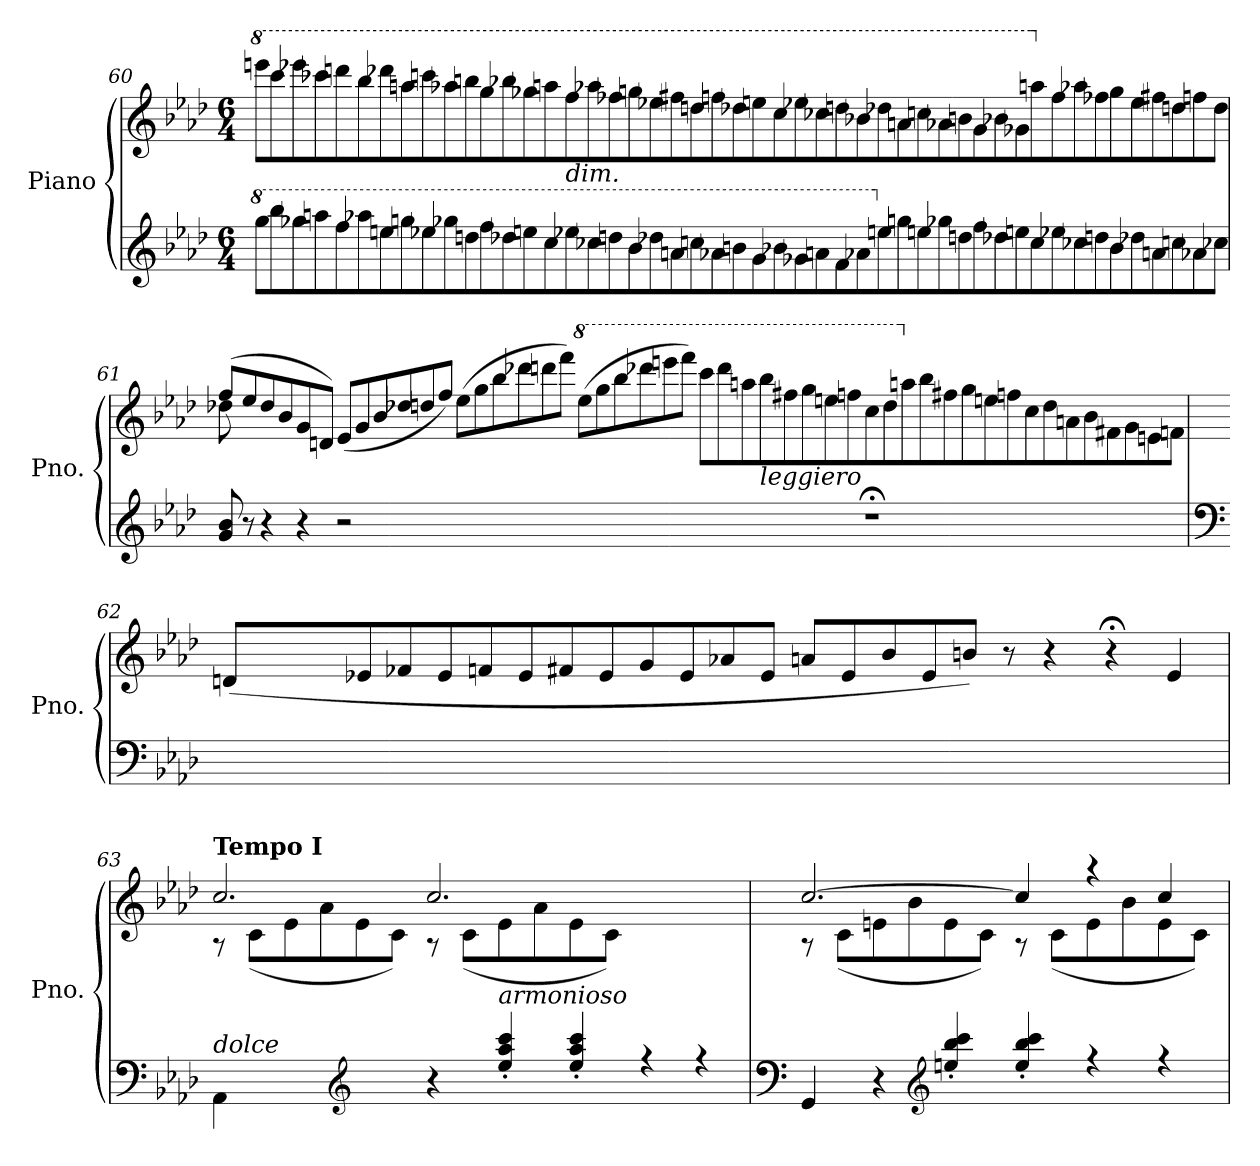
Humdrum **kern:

**kern	**kern
*part1	*part1
*staff2	*staff1
*I"Piano	*
*I'Pno.	*
!!LO:LB:g=z
*clefG2	*clefG2
*k[b-e-a-d-]	*k[b-e-a-d-]
*M6/4	*M6/4
*MM240	*MM240
*8va	*
*	*8va
=60	=60
8ggg\L	8eeeen\L
8bbb-\	8cccc\
8ggg-X\	8eeee-X\
8aaan\	8cccc-X\
8fff\	8ddddn\
8aaa-X\	8bbb-\
8eeen\	8dddd-X\
8gggn\	8aaan\
8eee-X\	8ccccn\
8ggg-X\	8aaa-X\
8dddn\	8bbbn\
8fff\	8ggg\
8ddd-X\	8bbb-X\
8eeen\	8ggg-X\
8ccc\	8aaan\
!	!LO:TX:b:i:t=dim.
8eee-X\	8fff\
8ccc-X\	8aaa-X\
8dddn\	8fff-X\
8bb-\	8gggn\
8ddd-X\	8eee-X\
8aan\	8fff#X\
8cccn\	8dddn\
8aa-X\	8fffn\
8bbn\	8ddd-X\
8gg\	8eeen\
8bb-X\	8ccc\
8gg-X\	8eee-X\
8aan\	8ccc-X\
8ff\	8dddn\
8aa-X\	8bb-X\
*X8va	*
8een\	8ddd-X\
8ggn\	8aan\
8een\	8cccn\
8gg-X\	8aa-X\
8ddn\	8bbn\
8ff\	8gg\
8dd-X\	8bb-X\
8een\	8gg-X\
*	*X8va
8cc\	8aan\
8ee-X\	8ff\
8cc-X\	8aa-X\
8ddn\	8ff-X\
8b-\	8gg\
8dd-X\	8ee-\
8an\	8ff#X\
8ccn\	8ddn\
8a-X\	8ffn\
8cc-X\J	8dd\J
!!LO:LB:g=z
=61	=61
*	*^
8g/ 8b-/	(8ff/L	8dd-X\
8r	8ee-/	8ryy
4r	8dd-/	4ryy
.	8b-/	.
4r	8g/	2ryy
.	8dn/J)	.
2r	(8e-/L	.
.	8g/	.
.	8b-/	2ryy
.	8dd-X/	.
4ryy	8ddn/	.
.	8ff/J)	.
2ryy	(>8ee-\L	2ryy
.	8gg\	.
.	8bb-\	.
.	8ddd-X\	.
1ryy	8dddn\	00ryy
.	8fff\J)	.
*	*8va	*
.	(>8eee-\L	.
.	8ggg\	.
.	8bbb-\	.
.	8dddd-X\	.
.	8eeeen\	.
.	8ffff\J)	.
1ryy	8cccc\L	.
.	8dddd-\	.
.	8aaan\	.
!	!LO:TX:b:i:t=leggiero	!
.	8bbb-\	.
.	8fff#X\	.
.	8ggg\	.
.	8eeen\	.
.	8fffn\	.
1r;<	8ccc\	.
.	8ddd\	.
*	*X8va	*
.	8aan\	.
.	8bb-\	.
.	8ff#X\	.
.	8gg\	.
.	8een\	.
.	8ffn\	.
1ryy	8cc\	.
.	8dd\	.
.	8an\	.
.	8b-\	.
.	8f#X\	.
.	8g\	.
.	8en\	.
.	8fn\J	.
*	*v	*v
!!LO:LB:g=z
=62	=62
*clefF4	*
1.ryy	(8dn/L
.	2ryy
.	8e-X/
.	8f-X/
.	8e-/
.	8fn/
.	8e-/
.	8f#X/
.	8e-/
2ryy	8g/
.	8e-/
.	8a-X/
.	8e-/J
1ryy	8an/L
.	8e-/
.	8b-/
.	8e-/
.	8bn/J)
.	8r
.	4r
2ryy	4r;<
.	4e-/
=63	=63
*	*^
!	!LO:TX:a:B:t=Tempo I	!
!LO:TX:a:i:t=dolce	!	!
4AA-\	2.cc/	8r
.	.	(8c\L
2ryy	.	8e-\
.	.	8a-\
*clefG2	*	*
.	.	8e-\
.	.	8c\J)
4r	2.cc/	8r
.	.	(8c\L
!LO:TX:a:i:t=armonioso	!	!
4ee-/' 4aa-/' 4ccc/'	.	8e-\
.	.	8a-\
4ee-/' 4aa-/' 4ccc/'	.	8e-\
.	.	8c\J)
4rff	2ryy	2ryy
4rff	.	.
=64	=64	=64
*clefF4	*	*
4GG/	[2.cc/	8r
.	.	(8c\L
4r	.	8en\
.	.	8b-\
*clefG2	*	*
4een/' 4bb-/' 4ccc/'	.	8e\
.	.	8c\J)
4ee/' 4bb-/' 4ccc/'	4cc/]	8r
.	.	(8c\L
4rff	4r	8e\
.	.	8b-\
4rff	4cc/	8e\
.	.	8c\J)
*	*v	*v
=	=
*-	*-
